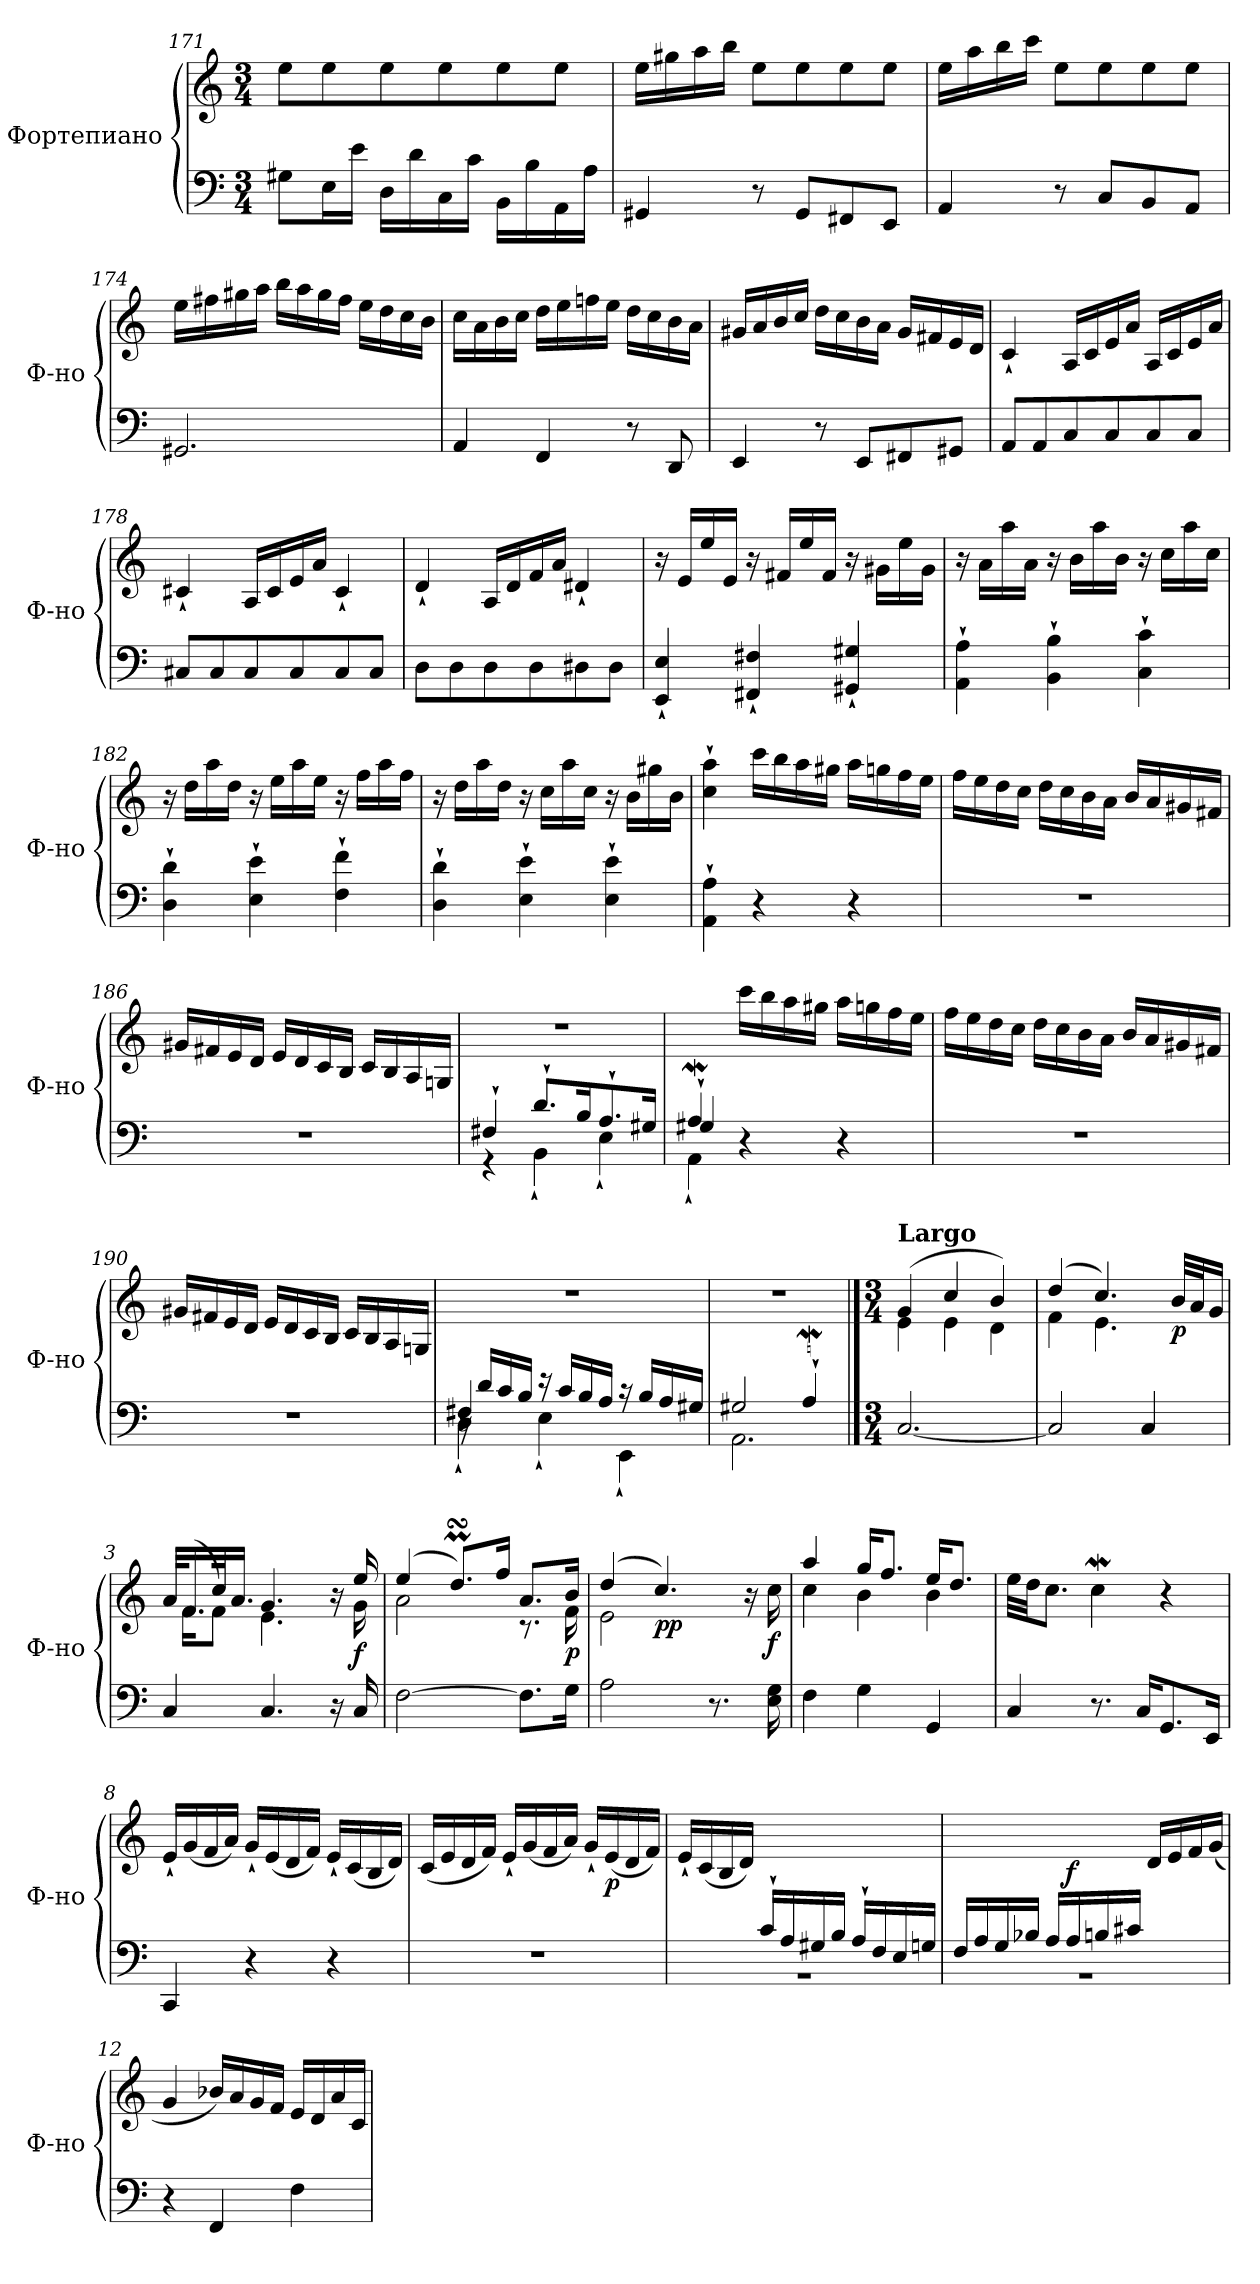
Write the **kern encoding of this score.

**kern	**kern	**dynam
*part1	*part1	*part1
*staff2	*staff1	*staff1/2
*I"Фортепиано	*	*
*I'Ф-но	*	*
*clefF4	*clefG2	*
*k[]	*k[]	*
*M3/4	*M3/4	*
=171	=171	=171
8G#X\L	8ee\L	.
16E\L	8ee\	.
16e\JJ	.	.
16D\LL	8ee\	.
16d\	.	.
16C\	8ee\	.
16c\JJ	.	.
16BB\LL	8ee\	.
16B\	.	.
16AA\	8ee\J	.
16A\JJ	.	.
!!LO:LB:g=z
=172	=172	=172
4GG#X/	16ee\LL	.
.	16gg#X\	.
.	16aa\	.
.	16bb\JJ	.
8r	8ee\L	.
8GG#/L	8ee\	.
8FF#X/	8ee\	.
8EE/J	8ee\J	.
=173	=173	=173
4AA/	16ee\LL	.
.	16aa\	.
.	16bb\	.
.	16ccc\JJ	.
8r	8ee\L	.
8C/L	8ee\	.
8BB/	8ee\	.
8AA/J	8ee\J	.
=174	=174	=174
2.GG#X/	16ee\LL	.
.	16ff#X\	.
.	16gg#X\	.
.	16aa\JJ	.
.	16bb\LL	.
.	16aa\	.
.	16gg#\	.
.	16ff#\JJ	.
.	16ee\LL	.
.	16dd\	.
.	16cc\	.
.	16b\JJ	.
=175	=175	=175
4AA/	16cc\LL	.
.	16a\	.
.	16b\	.
.	16cc\JJ	.
4FF/	16dd\LL	.
.	16ee\	.
.	16ffn\	.
.	16ee\JJ	.
8r	16dd\LL	.
.	16cc\	.
8DD/	16b\	.
.	16a\JJ	.
!!LO:PB:g=z
=176	=176	=176
4EE/	16g#X/LL	.
.	16a/	.
.	16b/	.
.	16cc/JJ	.
8r	16dd\LL	.
.	16cc\	.
8EE/L	16b\	.
.	16a\JJ	.
8FF#X/	16g#/LL	.
.	16f#X/	.
8GG#X/J	16e/	.
.	16d/JJ	.
=177	=177	=177
8AA/L	4c`</	.
8AA/	.	.
8C/	16A/LL	.
.	16c/	.
8C/	16e/	.
.	16a/JJ	.
8C/	16A/LL	.
.	16c/	.
8C/J	16e/	.
.	16a/JJ	.
=178	=178	=178
8C#X/L	4c#X`</	.
8C#/	.	.
8C#/	16A/LL	.
.	16c#/	.
8C#/	16e/	.
.	16a/JJ	.
8C#/	4c#`/	.
8C#/J	.	.
=179	=179	=179
8D\L	4d`/	.
8D\	.	.
8D\	16A/LL	.
.	16d/	.
8D\	16f/	.
.	16a/JJ	.
8D#X\	4d#X`/	.
8D#\J	.	.
!!LO:LB:g=z
=180	=180	=180
4EE/`< 4E/`<	16r	.
.	16e/LL	.
.	16ee/	.
.	16e/JJ	.
4FF#X/`< 4F#X/`<	16r	.
.	16f#X/LL	.
.	16ee/	.
.	16f#/JJ	.
4GG#X/`< 4G#X/`<	16r	.
.	16g#X\LL	.
.	16ee\	.
.	16g#\JJ	.
=181	=181	=181
4AA\` 4A\`	16r	.
.	16a\LL	.
.	16aa\	.
.	16a\JJ	.
4BB\` 4B\`	16r	.
.	16b\LL	.
.	16aa\	.
.	16b\JJ	.
4C\` 4c\`	16r	.
.	16cc\LL	.
.	16aa\	.
.	16cc\JJ	.
=182	=182	=182
4D\` 4d\`	16r	.
.	16dd\LL	.
.	16aa\	.
.	16dd\JJ	.
4E\` 4e\`	16r	.
.	16ee\LL	.
.	16aa\	.
.	16ee\JJ	.
4F\` 4f\`	16r	.
.	16ff\LL	.
.	16aa\	.
.	16ff\JJ	.
!!LO:LB:g=z
=183	=183	=183
4D\` 4d\`	16r	.
.	16dd\LL	.
.	16aa\	.
.	16dd\JJ	.
4E\` 4e\`	16r	.
.	16cc\LL	.
.	16aa\	.
.	16cc\JJ	.
4E\` 4e\`	16r	.
.	16b\LL	.
.	16gg#X\	.
.	16b\JJ	.
=184	=184	=184
4AA\` 4A\`	4cc\` 4aa\`	.
4r	16ccc\LL	.
.	16bb\	.
.	16aa\	.
.	16gg#X\JJ	.
4r	16aa\LL	.
.	16ggn\	.
.	16ff\	.
.	16ee\JJ	.
=185	=185	=185
2.r	16ff\LL	.
.	16ee\	.
.	16dd\	.
.	16cc\JJ	.
.	16dd\LL	.
.	16cc\	.
.	16b\	.
.	16a\JJ	.
.	16b/LL	.
.	16a/	.
.	16g#X/	.
.	16f#X/JJ	.
!!LO:LB:g=z
=186	=186	=186
2.r	16g#X/LL	.
.	16f#X/	.
.	16e/	.
.	16d/JJ	.
.	16e/LL	.
.	16d/	.
.	16c/	.
.	16B/JJ	.
.	16c/LL	.
.	16B/	.
.	16A/	.
.	16Gn/JJ	.
=187	=187	=187
*^	*	*
4F#X`/	4r	2.r	.
8.d`/L	4BB`<\	.	.
16B/K	.	.	.
8.A`/	4E`<\	.	.
16G#X/Jk	.	.	.
=188	=188	=188	=188
*	*^	*	*
4AW`/	4AA`\	4G#X/	4ryy	.
4r	2ryy	2ryy	16ccc\LL	.
.	.	.	16bb\	.
.	.	.	16aa\	.
.	.	.	16gg#X\JJ	.
4r	.	.	16aa\LL	.
.	.	.	16ggn\	.
.	.	.	16ff\	.
.	.	.	16ee\JJ	.
*v	*v	*v	*	*
!!LO:LB:g=z
=189	=189	=189
2.r	16ff\LL	.
.	16ee\	.
.	16dd\	.
.	16cc\JJ	.
.	16dd\LL	.
.	16cc\	.
.	16b\	.
.	16a\JJ	.
.	16b/LL	.
.	16a/	.
.	16g#X/	.
.	16f#X/JJ	.
=190	=190	=190
2.r	16g#X/LL	.
.	16f#X/	.
.	16e/	.
.	16d/JJ	.
.	16e/LL	.
.	16d/	.
.	16c/	.
.	16B/JJ	.
.	16c/LL	.
.	16B/	.
.	16A/	.
.	16Gn/JJ	.
=191	=191	=191
*^	*	*
*	*^	*	*
16r	4D`<\	4F#X/	2.r	.
16d/LL	.	.	.	.
16c/	.	.	.	.
16B/JJ	.	.	.	.
16r	4E`<\	2ryy	.	.
16c/LL	.	.	.	.
16B/	.	.	.	.
16A/JJ	.	.	.	.
16r	4EE`<\	.	.	.
16B/LL	.	.	.	.
16A/	.	.	.	.
16G#X/JJ	.	.	.	.
*	*v	*v	*	*
=192	=192	=192	=192
2G#X/	2.AA\	2.r	.
4AW`/	.	.	.
*v	*v	*	*
!!LO:PB:g=z
==1	==1	==1
*M3/4	*M3/4	*
*	*^	*
!	!LO:TX:a:B:t=Largo	!	!
[2.C/	(>4g/	4e\	.
.	4cc/	4e\	.
.	4b/)	4d\	.
=2	=2	=2	=2
2C/]	(>4dd/	4f\	.
.	4.cc/)	4.e\	.
4C/	.	.	.
!	!	!	!LO:DY:b
.	32b/LLL	8ryy	p
.	32a/J	.	.
.	16g/JJ	.	.
=3	=3	=3	=3
4C/	32a/KLL	32ryy	.
.	(<16.f/	16.f\KL	.
.	32cc/K	8f\J)	.
.	16.a/JJ	.	.
4.C/	4.g/	4.e\	.
16r	16r	16ryy	.
!	!	!	!LO:DY:b
16C/	16ee/	16g\	f
=4	=4	=4	=4
[2F\	(>4ee/	2a\	.
.	8.ddMsSSS/L)	.	.
.	16ff/Jk	.	.
8.F\L]	8.a/L	8.r	.
!	!	!	!LO:DY:b
16G\Jk	16b/Jk	16f\	p
=5	=5	=5	=5
2A\	(>4dd/	2e\	.
!	!	!	!LO:DY:b
.	4.cc/)	.	pp
8.r	.	4ryy	.
.	16r	.	.
!	!	!	!LO:DY:b
16E\ 16G\	16cc\	.	f
!!LO:LB:g=z	!!
=6	=6	=6	=6
*^	*	*	*
2.ryy	4F\	4aa/	4cc\	.
.	4G\	16gg/KL	4b\	.
.	.	8.ff/J	.	.
.	4GG/	16ee/KL	4b\	.
.	.	8.dd/J	.	.
*v	*v	*	*	*
*	*v	*v	*
=7	=7	=7
4C/	32ee\LLL	.
.	32dd\JJ	.
.	8.cc\J	.
8.r	4ccw\	.
16C/KL	.	.
8.GG/	4r	.
16EE/Jk	.	.
=8	=8	=8
4CC/	16e`</LL	.
.	(<16g/	.
.	16f/	.
.	16a/JJ)	.
4r	16g`</LL	.
.	(<16e/	.
.	16d/	.
.	16f/JJ)	.
4r	16e`</LL	.
.	(<16c/	.
.	16B/	.
.	16d/JJ)	.
=9	=9	=9
2.r	(<16c/LL	.
.	16e/	.
.	16d/	.
.	16f/JJ)	.
.	16e`</LL	.
.	(<16g/	.
.	16f/	.
.	16a/JJ)	.
.	16g`</LL	.
!	!	!LO:DY:b
.	(<16e/	p
.	16d/	.
.	16f/JJ)	.
!!LO:LB:g=z
=10	=10	=10
*^	*	*
4ryy	2.r	16e`</LL	.
.	.	(<16c/	.
.	.	16B/	.
.	.	16d/JJ)	.
16c`/LL	.	2ryy	.
16A/	.	.	.
16G#X/	.	.	.
16B/JJ	.	.	.
16A`/LL	.	.	.
16F/	.	.	.
16E/	.	.	.
16Gn/JJ	.	.	.
=11	=11	=11	=11
16F/LL	2.r	2ryy	.
16A/	.	.	.
16G/	.	.	.
16B-X/JJ	.	.	.
16A/LL	.	.	.
!	!	!	!LO:DY:a=2
(<16A/	.	.	f
16Bn/	.	.	.
16c#X/JJ	.	.	.
4ryy	.	16d/LL	.
.	.	16e/	.
.	.	16f/	.
.	.	(16g/JJ	.
*v	*v	*	*
=12	=12	=12
4r	4g/	.
4FF/	16b-X/LL)	.
.	16a/	.
.	16g/	.
.	16f/JJ	.
4F\	16e/LL	.
.	16d/	.
.	16a/	.
.	16c/JJ	.
=	=	=
*-	*-	*-
